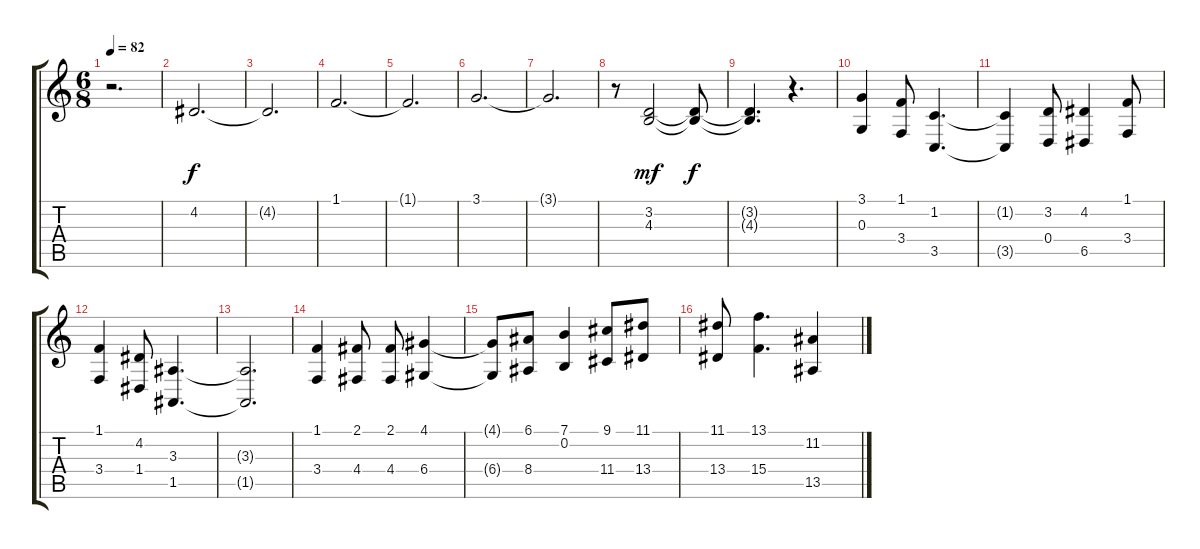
\track "" {instrument stringensemble2}
\staff {score tabs}
\tuning (E4 B3 G3 D3 A2 E2) {hide}
\ts (6 8)
\tempo 82
\clef g2
\ks c
r.2{d dy ff} |
4.2.2{d dy f} |
4.2{t}.2{d} |
1.1.2{d} |
1.1{t}.2{d} |
3.1.2{d} |
3.1{t}.2{d} |
r.8 (3.2 4.3).2{dy mf} (3.2{t} 4.3{t}).8{dy f} |
(3.2{t} 4.3{t}).4{d} r.4{d} |
(3.1 0.3).4{volume 14} (1.1 3.4).8 (1.2 3.5).4{d} |
(1.2{t} 3.5{t}).4 (3.2 0.4).8 (4.2 6.5).4 (1.1 3.4).8 |
(1.1 3.4).4 (4.2 1.4).8 (3.3 1.5).4{d} |
(3.3{t} 1.5{t}).2{d} |
(1.1 3.4).4 (2.1 4.4).8 (2.1 4.4).8 (4.1 6.4).4 |
(4.1{t} 6.4{t}).8 (6.1 8.4).8 (7.1 0.2).4 (9.1 11.4).8 (11.1 13.4).8 |
(11.1 13.4).8 (13.1 15.4).4{d} (11.2 13.5).4
